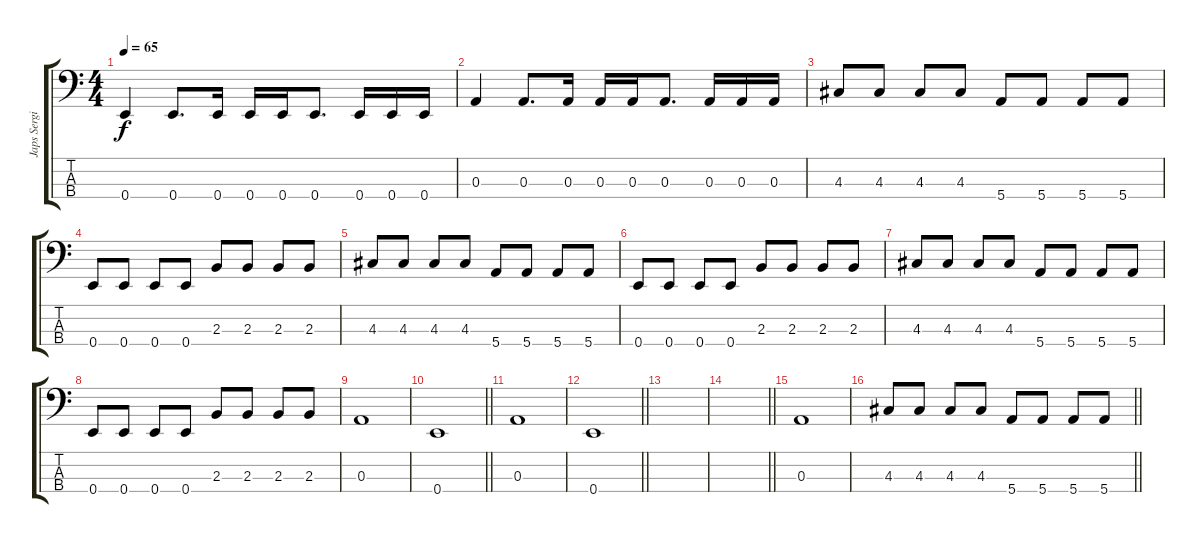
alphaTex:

\track ("Japs Sergio" "Japs Sergi") {instrument electricbassfinger}
\staff {score tabs}
\tuning (G2 D2 A1 E1) {hide}
\ts (4 4)
\tempo 65
\clef f4
\ks c
0.4.4{dy f} 0.4.8{d} 0.4.16 0.4.16 0.4.16 0.4.8{d} 0.4.16 0.4.16 0.4.16 |
0.3.4 0.3.8{d} 0.3.16 0.3.16 0.3.16 0.3.8{d} 0.3.16 0.3.16 0.3.16 |
4.3.8 4.3.8 4.3.8 4.3.8 5.4.8 5.4.8 5.4.8 5.4.8 |
0.4.8 0.4.8 0.4.8 0.4.8 2.3.8 2.3.8 2.3.8 2.3.8 |
4.3.8 4.3.8 4.3.8 4.3.8 5.4.8 5.4.8 5.4.8 5.4.8 |
0.4.8 0.4.8 0.4.8 0.4.8 2.3.8 2.3.8 2.3.8 2.3.8 |
4.3.8 4.3.8 4.3.8 4.3.8 5.4.8 5.4.8 5.4.8 5.4.8 |
0.4.8 0.4.8 0.4.8 0.4.8 2.3.8 2.3.8 2.3.8 2.3.8 |
0.3.1 |
\barLineRight lightlight
0.4.1 |
0.3.1 |
\barLineRight lightlight
0.4.1 |
|
\barLineRight lightlight
|
0.3.1 |
\barLineRight lightlight
4.3.8 4.3.8 4.3.8 4.3.8 5.4.8 5.4.8 5.4.8 5.4.8
